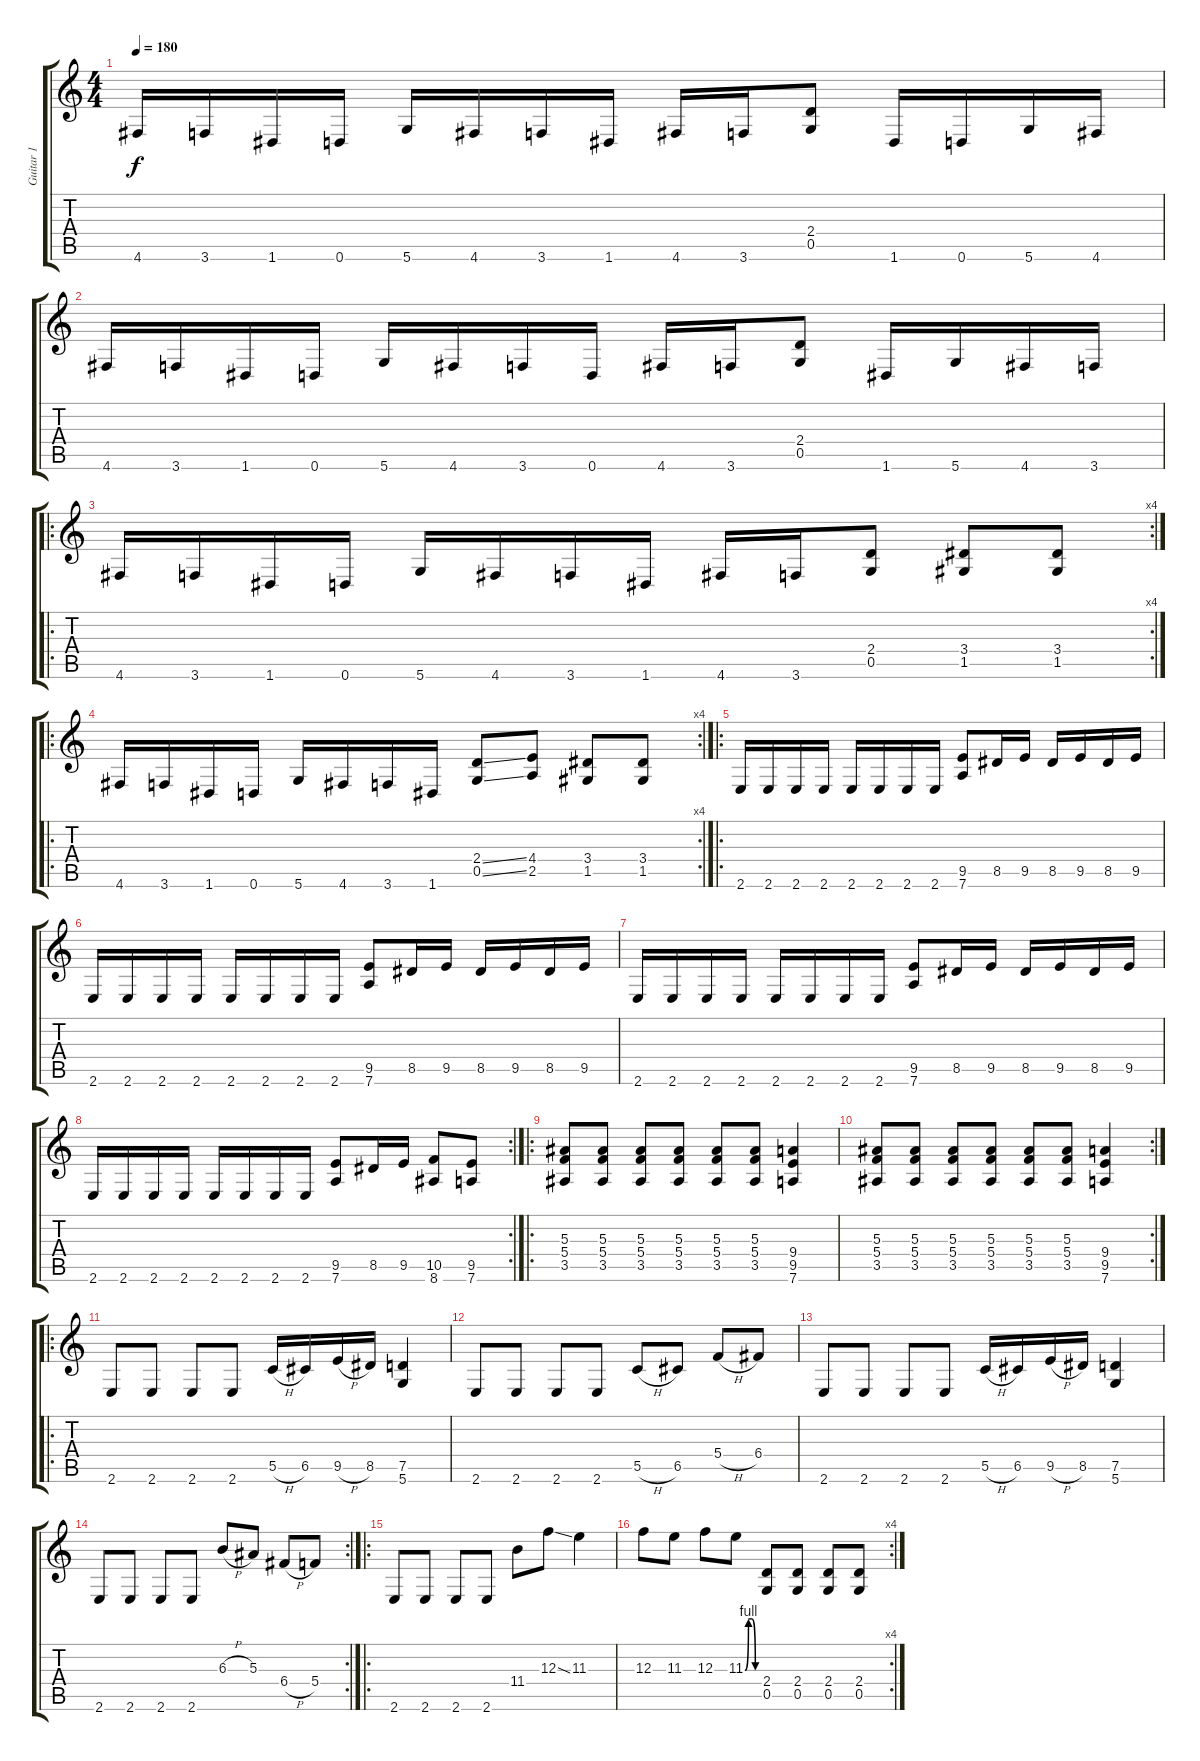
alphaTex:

\track ("Guitar 1" "Guitar 1") {instrument overdrivenguitar}
\staff {score tabs}
\tuning (D4 A3 F3 C3 G2 D2) {hide}
\ts (4 4)
\tempo 180
\clef g2
\ks c
4.6.16{dy f} 3.6.16 1.6.16 0.6.16 5.6.16 4.6.16 3.6.16 1.6.16 4.6.16 3.6.16 (2.4 0.5).8 1.6.16 0.6.16 5.6.16 4.6.16 |
4.6.16 3.6.16 1.6.16 0.6.16 5.6.16 4.6.16 3.6.16 0.6.16 4.6.16 3.6.16 (2.4 0.5).8 1.6.16 5.6.16 4.6.16 3.6.16 |
\ro
\rc 4
4.6.16 3.6.16 1.6.16 0.6.16 5.6.16 4.6.16 3.6.16 1.6.16 4.6.16 3.6.16 (2.4 0.5).8 (3.4 1.5).8 (3.4 1.5).8 |
\ro
\rc 4
4.6.16 3.6.16 1.6.16 0.6.16 5.6.16 4.6.16 3.6.16 1.6.16 (2.4{ss} 0.5{ss}).8 (4.4 2.5).8 (3.4 1.5).8 (3.4 1.5).8 |
\ro
2.6.16 2.6.16 2.6.16 2.6.16 2.6.16 2.6.16 2.6.16 2.6.16 (9.5 7.6).8 8.5.16 9.5.16 8.5.16 9.5.16 8.5.16 9.5.16 |
2.6.16 2.6.16 2.6.16 2.6.16 2.6.16 2.6.16 2.6.16 2.6.16 (9.5 7.6).8 8.5.16 9.5.16 8.5.16 9.5.16 8.5.16 9.5.16 |
2.6.16 2.6.16 2.6.16 2.6.16 2.6.16 2.6.16 2.6.16 2.6.16 (9.5 7.6).8 8.5.16 9.5.16 8.5.16 9.5.16 8.5.16 9.5.16 |
\rc 2
2.6.16 2.6.16 2.6.16 2.6.16 2.6.16 2.6.16 2.6.16 2.6.16 (9.5 7.6).8 8.5.16 9.5.16 (10.5 8.6).8 (9.5 7.6).8 |
\ro
(5.3 5.4 3.5).8 (5.3 5.4 3.5).8 (5.3 5.4 3.5).8 (5.3 5.4 3.5).8 (5.3 5.4 3.5).8 (5.3 5.4 3.5).8 (9.4 9.5 7.6).4 |
\rc 2
(5.3 5.4 3.5).8 (5.3 5.4 3.5).8 (5.3 5.4 3.5).8 (5.3 5.4 3.5).8 (5.3 5.4 3.5).8 (5.3 5.4 3.5).8 (9.4 9.5 7.6).4 |
\ro
2.6.8 2.6.8 2.6.8 2.6.8 5.5{h}.16 6.5.16 9.5{h}.16 8.5.16 (7.5 5.6).4 |
2.6.8 2.6.8 2.6.8 2.6.8 5.5{h}.8 6.5.8 5.4{h}.8 6.4.8 |
2.6.8 2.6.8 2.6.8 2.6.8 5.5{h}.16 6.5.16 9.5{h}.16 8.5.16 (7.5 5.6).4 |
\rc 2
2.6.8 2.6.8 2.6.8 2.6.8 6.3{h}.8 5.3.8 6.4{h}.8 5.4.8 |
\ro
2.6.8 2.6.8 2.6.8 2.6.8 11.4.8 12.3{ss}.8 11.3.4 |
\rc 4
12.3.8 11.3.8 12.3.8 11.3{be (custom 0 0 15 4 30 4 45 0 60 0)}.8 (2.4 0.5).8 (2.4 0.5).8 (2.4 0.5).8 (2.4 0.5).8
